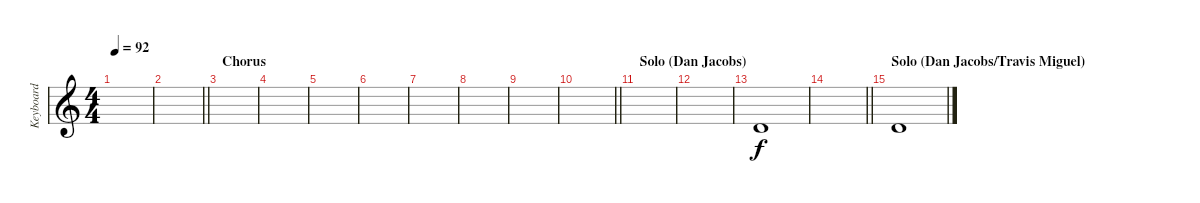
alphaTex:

\track ("Keyboard" "Keyboard") {instrument synthstrings1}
\staff {score}
\tuning (D4 A3 F3 C3 G2 C2) {hide}
\ts (4 4)
\tempo 92
\clef g2
\ks c
|
\barLineRight lightlight
|
\section ("" "Chorus")
|
|
|
|
|
|
|
\barLineRight lightlight
|
\section ("" "Solo (Dan Jacobs)")
|
|
9.3.1{instrument tubularbells} |
\barLineRight lightlight
|
\section ("" "Solo (Dan Jacobs/Travis Miguel)")
9.3.1
